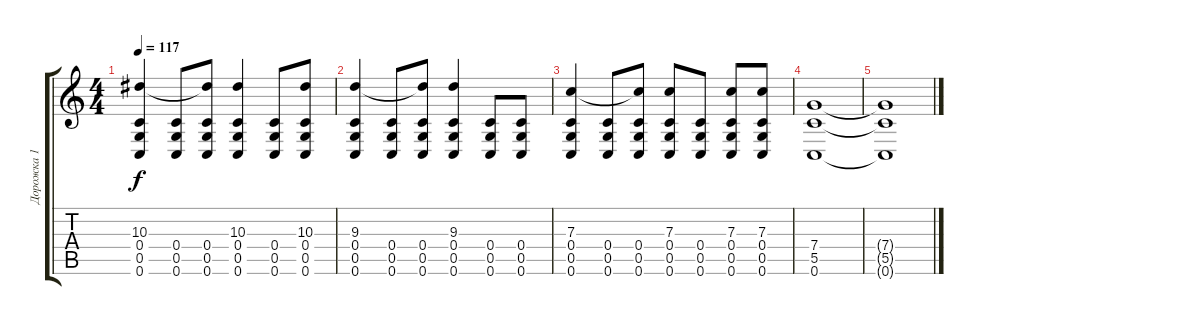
\track ("Дорожка 1" "Дорожка 1") {instrument distortionguitar}
\staff {score tabs}
\tuning (D4 A3 F3 C3 G2 C2) {hide}
\ts (4 4)
\tempo 117
\clef g2
\ks c
(10.3 0.4 0.5 0.6).4{dy f} (0.4 0.5 0.6).8 (10.3{t} 0.4 0.5 0.6).8 (10.3 0.4 0.5 0.6).4 (0.4 0.5 0.6).8 (10.3 0.4 0.5 0.6).8 |
(9.3 0.4 0.5 0.6).4 (0.4 0.5 0.6).8 (9.3{t} 0.4 0.5 0.6).8 (9.3 0.4 0.5 0.6).4 (0.4 0.5 0.6).8 (0.4 0.5 0.6).8 |
(7.3 0.4 0.5 0.6).4 (0.4 0.5 0.6).8 (7.3{t} 0.4 0.5 0.6).8 (7.3 0.4 0.5 0.6).8 (0.4 0.5 0.6).8 (7.3 0.4 0.5 0.6).8 (7.3 0.4 0.5 0.6).8 |
(7.4 5.5 0.6).1 |
(7.4{t} 5.5{t} 0.6{t}).1
